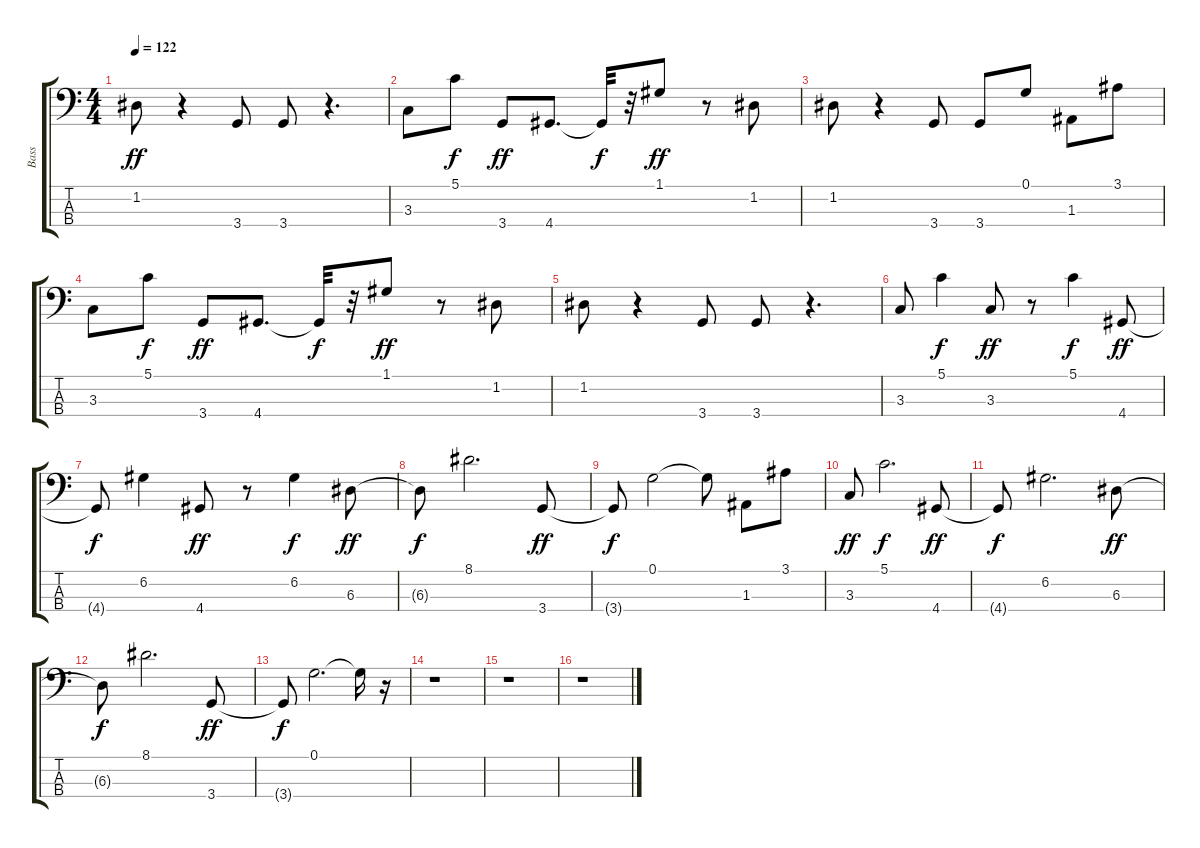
\track ("Bass" "Bass") {instrument synthbass2}
\staff {score tabs}
\tuning (G2 D2 A1 E1) {hide}
\ts (4 4)
\tempo 122
\clef f4
\ks c
1.2.8{dy ff} r.4 3.4.8 3.4.8 r.4{d} |
3.3.8 5.1.8{dy f} 3.4.8{dy ff} 4.4.8{d} 4.4{t}.32{dy f} r.32 1.1.8{dy ff} r.8 1.2.8 |
1.2.8 r.4 3.4.8 3.4.8 0.1.8 1.3.8 3.1.8 |
3.3.8 5.1.8{dy f} 3.4.8{dy ff} 4.4.8{d} 4.4{t}.32{dy f} r.32 1.1.8{dy ff} r.8 1.2.8 |
1.2.8 r.4 3.4.8 3.4.8 r.4{d} |
3.3.8 5.1.4{dy f} 3.3.8{dy ff} r.8 5.1.4{dy f} 4.4.8{dy ff} |
4.4{t}.8{dy f} 6.2.4 4.4.8{dy ff} r.8 6.2.4{dy f} 6.3.8{dy ff} |
6.3{t}.8{dy f} 8.1.2{d} 3.4.8{dy ff} |
3.4{t}.8{dy f} 0.1.2 0.1{t}.8 1.3.8 3.1.8 |
3.3.8{dy ff} 5.1.2{d dy f} 4.4.8{dy ff} |
4.4{t}.8{dy f} 6.2.2{d} 6.3.8{dy ff} |
6.3{t}.8{dy f} 8.1.2{d} 3.4.8{dy ff} |
3.4{t}.8{dy f} 0.1.2{d} 0.1{t}.16 r.16 |
r.1 |
r.1 |
r.1
